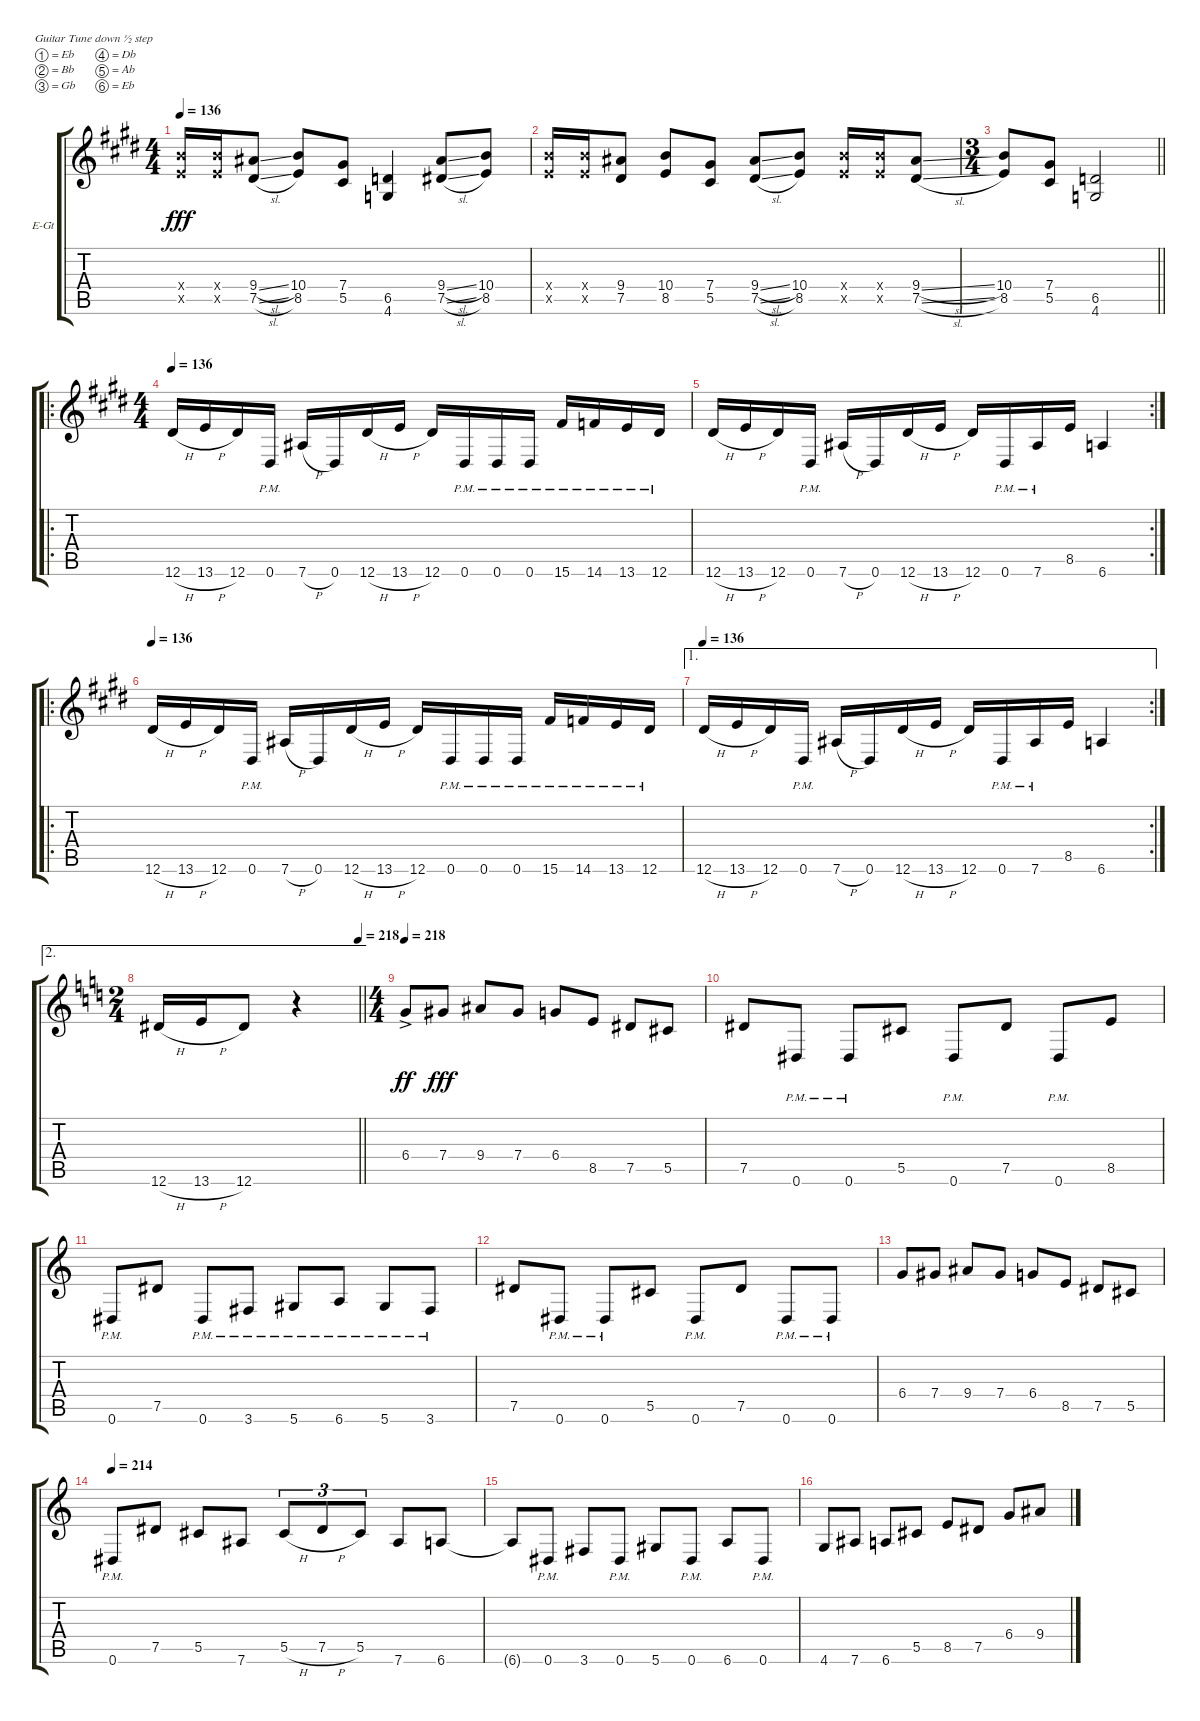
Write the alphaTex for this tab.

\bracketExtendMode groupsimilarinstruments
\firstSystemTrackNameOrientation horizontal
\otherSystemsTrackNameOrientation horizontal
\track ("Luke Hoskin" "E-Gt") {instrument distortionguitar}
\staff {score tabs}
\tuning (Eb4 Bb3 Gb3 Db3 Ab2 Eb2)
\ts (4 4)
\tempo 136
\clef g2
\ks e
(10.4{x} 8.5{x}).16{dy fff} (10.4{x} 8.5{x}).16 (9.4{sl} 7.5{sl}).8 (10.4 8.5).8 (7.4 5.5).8 (6.5 4.6).4 (9.4{sl} 7.5{sl}).8 (10.4 8.5).8 |
(10.4{x} 8.5{x}).16 (10.4{x} 8.5{x}).16 (9.4 7.5).8 (10.4 8.5).8 (7.4 5.5).8 (9.4{sl} 7.5{sl}).8 (10.4 8.5).8 (10.4{x} 8.5{x}).16 (10.4{x} 8.5{x}).16 (9.4{sl} 7.5{sl}).8 |
\ts (3 4)
\beaming (8 2 2 2)
\barLineRight lightlight
(10.4 8.5).8 (7.4 5.5).8 (6.5 4.6).2 |
\ro
\ts (4 4)
\beaming (8 2 2 2 2)
\tempo 136
12.6{h}.16 13.6{h}.16 12.6.16 0.6{pm}.16 7.6{h}.16 0.6.16 12.6{h}.16 13.6{h}.16 12.6.16 0.6{pm}.16 0.6{pm}.16 0.6{pm}.16 15.6{pm}.16 14.6{pm}.16 13.6{pm}.16 12.6{pm}.16 |
\rc 2
12.6{h}.16 13.6{h}.16 12.6.16 0.6{pm}.16 7.6{h}.16 0.6.16 12.6{h}.16 13.6{h}.16 12.6.16 0.6{pm}.16 7.6{pm}.16 8.5.16 6.6.4 |
\ro
\tempo 136
12.6{h}.16 13.6{h}.16 12.6.16 0.6{pm}.16 7.6{h}.16 0.6.16 12.6{h}.16 13.6{h}.16 12.6.16 0.6{pm}.16 0.6{pm}.16 0.6{pm}.16 15.6{pm}.16 14.6{pm}.16 13.6{pm}.16 12.6{pm}.16 |
\ae 1
\rc 2
\tempo 136
12.6{h}.16 13.6{h}.16 12.6.16 0.6{pm}.16 7.6{h}.16 0.6.16 12.6{h}.16 13.6{h}.16 12.6.16 0.6{pm}.16 7.6{pm}.16 8.5.16 6.6.4 |
\ae 2
\ts (2 4)
\beaming (8 2 2)
\tempo (218 1)
\barLineRight lightlight
\ks c
12.6{h}.16 13.6{h}.16 12.6.8 r.4 |
\ts (4 4)
\beaming (8 2 2 2 2)
\tempo 218
6.4{ac}.8{dy ff} 7.4.8{dy fff} 9.4.8 7.4.8 6.4.8 8.5.8 7.5.8 5.5.8 |
7.5.8 0.6{pm}.8 0.6{pm}.8 5.5.8 0.6{pm}.8 7.5.8 0.6{pm}.8 8.5.8 |
0.6{pm}.8 7.5.8 0.6{pm}.8 3.6{pm}.8 5.6{pm}.8 6.6{pm}.8 5.6{pm}.8 3.6{pm}.8 |
7.5.8 0.6{pm}.8 0.6{pm}.8 5.5.8 0.6{pm}.8 7.5.8 0.6{pm}.8 0.6{pm}.8 |
6.4.8 7.4.8 9.4.8 7.4.8 6.4.8 8.5.8 7.5.8 5.5.8 |
\tempo 214
0.6{pm}.8 7.5.8 5.5.8 7.6.8 5.5{h}.8{tu (3 2)} 7.5{h}.8{tu (3 2)} 5.5.8{tu (3 2)} 7.6.8 6.6.8 |
6.6{t}.8 0.6{pm}.8 3.6.8 0.6{pm}.8 5.6.8 0.6{pm}.8 6.6.8 0.6{pm}.8 |
4.6.8 7.6.8 6.6.8 5.5.8 8.5.8 7.5.8 6.4.8 9.4.8
